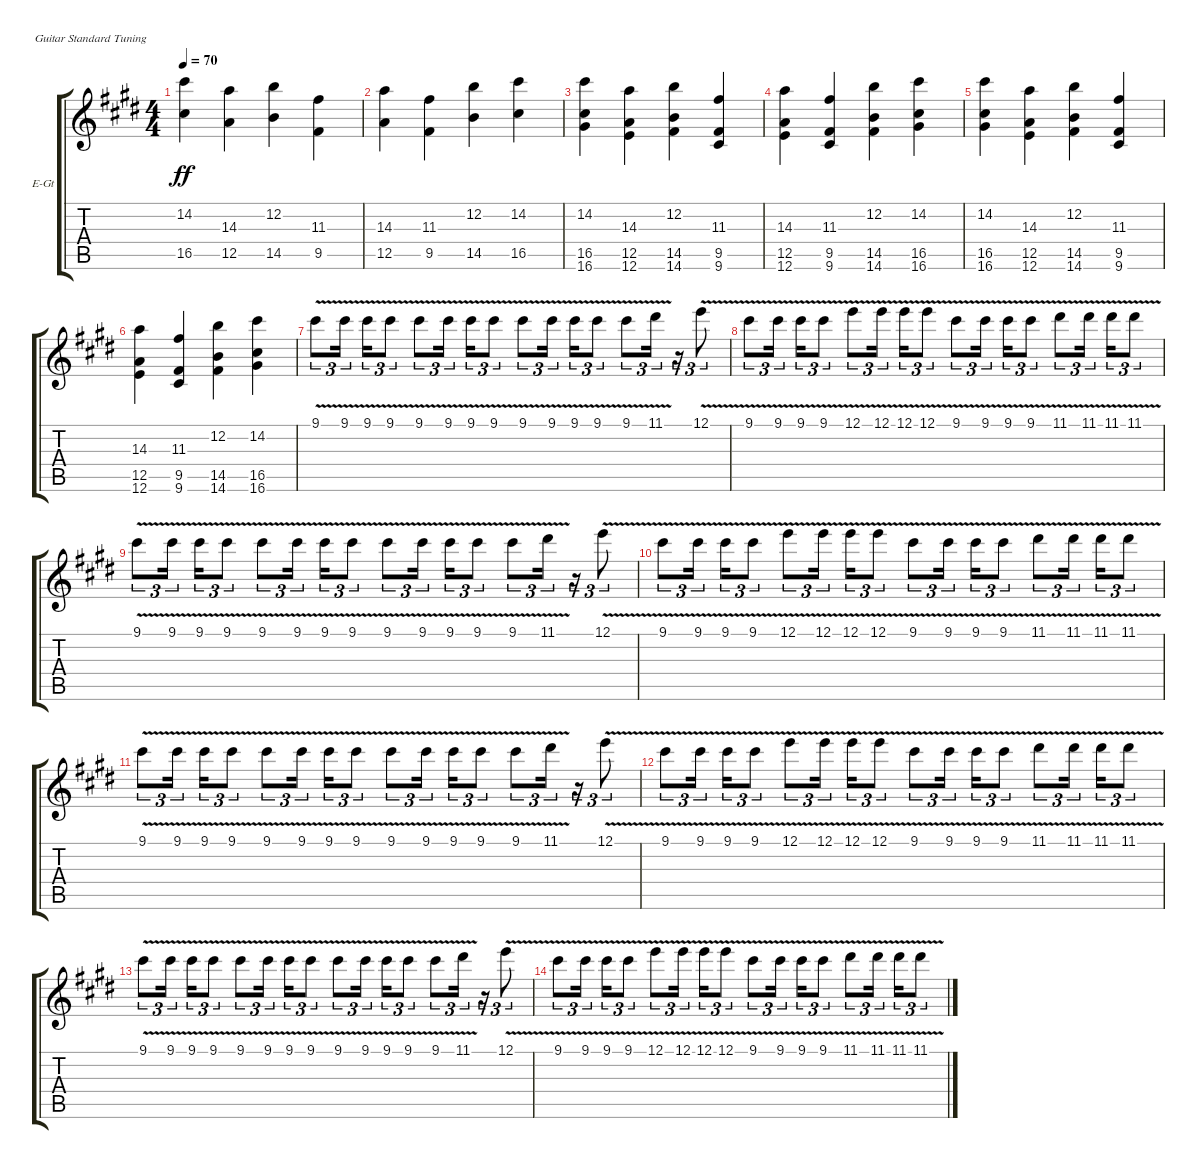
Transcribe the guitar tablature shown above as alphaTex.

\defaultSystemsLayout 4
\bracketExtendMode groupsimilarinstruments
\firstSystemTrackNameOrientation horizontal
\otherSystemsTrackNameOrientation horizontal
\track ("Electric Guitar - Effects" "E-Gt") {instrument overdrivenguitar}
\staff {score tabs}
\tuning (E4 B3 G3 D3 A2 E2)
\ts (4 4)
\tempo 70
\clef g2
\ks c#minor
(16.5 14.2).4{dy ff} (14.3 12.5).4 (12.2 14.5).4 (11.3 9.5).4 |
(14.3 12.5).4 (11.3 9.5).4 (12.2 14.5).4 (16.5 14.2).4 |
(16.5 14.2 16.6).4 (14.3 12.5 12.6).4 (12.2 14.5 14.6).4 (11.3 9.5 9.6).4 |
(14.3 12.5 12.6).4 (11.3 9.5 9.6).4 (12.2 14.5 14.6).4 (16.5 14.2 16.6).4 |
(16.5 14.2 16.6).4 (14.3 12.5 12.6).4 (12.2 14.5 14.6).4 (11.3 9.5 9.6).4 |
(14.3 12.5 12.6).4 (11.3 9.5 9.6).4 (12.2 14.5 14.6).4 (16.5 14.2 16.6).4 |
9.1{v}.8{tu (3 2)} 9.1{v}.16{tu (3 2)} 9.1{v}.16{tu (3 2)} 9.1{v}.8{tu (3 2)} 9.1{v}.8{tu (3 2)} 9.1{v}.16{tu (3 2)} 9.1{v}.16{tu (3 2)} 9.1{v}.8{tu (3 2)} 9.1{v}.8{tu (3 2)} 9.1{v}.16{tu (3 2)} 9.1{v}.16{tu (3 2)} 9.1{v}.8{tu (3 2)} 9.1{v}.8{tu (3 2)} 11.1{v}.16{tu (3 2)} r.16{tu (3 2)} 12.1{v}.8{tu (3 2)} |
9.1{v}.8{tu (3 2)} 9.1{v}.16{tu (3 2)} 9.1{v}.16{tu (3 2)} 9.1{v}.8{tu (3 2)} 12.1{v}.8{tu (3 2)} 12.1{v}.16{tu (3 2)} 12.1{v}.16{tu (3 2)} 12.1{v}.8{tu (3 2)} 9.1{v}.8{tu (3 2)} 9.1{v}.16{tu (3 2)} 9.1{v}.16{tu (3 2)} 9.1{v}.8{tu (3 2)} 11.1{v}.8{tu (3 2)} 11.1{v}.16{tu (3 2)} 11.1{v}.16{tu (3 2)} 11.1{v}.8{tu (3 2)} |
9.1{v}.8{tu (3 2)} 9.1{v}.16{tu (3 2)} 9.1{v}.16{tu (3 2)} 9.1{v}.8{tu (3 2)} 9.1{v}.8{tu (3 2)} 9.1{v}.16{tu (3 2)} 9.1{v}.16{tu (3 2)} 9.1{v}.8{tu (3 2)} 9.1{v}.8{tu (3 2)} 9.1{v}.16{tu (3 2)} 9.1{v}.16{tu (3 2)} 9.1{v}.8{tu (3 2)} 9.1{v}.8{tu (3 2)} 11.1{v}.16{tu (3 2)} r.16{tu (3 2)} 12.1{v}.8{tu (3 2)} |
9.1{v}.8{tu (3 2)} 9.1{v}.16{tu (3 2)} 9.1{v}.16{tu (3 2)} 9.1{v}.8{tu (3 2)} 12.1{v}.8{tu (3 2)} 12.1{v}.16{tu (3 2)} 12.1{v}.16{tu (3 2)} 12.1{v}.8{tu (3 2)} 9.1{v}.8{tu (3 2)} 9.1{v}.16{tu (3 2)} 9.1{v}.16{tu (3 2)} 9.1{v}.8{tu (3 2)} 11.1{v}.8{tu (3 2)} 11.1{v}.16{tu (3 2)} 11.1{v}.16{tu (3 2)} 11.1{v}.8{tu (3 2)} |
9.1{v}.8{tu (3 2)} 9.1{v}.16{tu (3 2)} 9.1{v}.16{tu (3 2)} 9.1{v}.8{tu (3 2)} 9.1{v}.8{tu (3 2)} 9.1{v}.16{tu (3 2)} 9.1{v}.16{tu (3 2)} 9.1{v}.8{tu (3 2)} 9.1{v}.8{tu (3 2)} 9.1{v}.16{tu (3 2)} 9.1{v}.16{tu (3 2)} 9.1{v}.8{tu (3 2)} 9.1{v}.8{tu (3 2)} 11.1{v}.16{tu (3 2)} r.16{tu (3 2)} 12.1{v}.8{tu (3 2)} |
9.1{v}.8{tu (3 2)} 9.1{v}.16{tu (3 2)} 9.1{v}.16{tu (3 2)} 9.1{v}.8{tu (3 2)} 12.1{v}.8{tu (3 2)} 12.1{v}.16{tu (3 2)} 12.1{v}.16{tu (3 2)} 12.1{v}.8{tu (3 2)} 9.1{v}.8{tu (3 2)} 9.1{v}.16{tu (3 2)} 9.1{v}.16{tu (3 2)} 9.1{v}.8{tu (3 2)} 11.1{v}.8{tu (3 2)} 11.1{v}.16{tu (3 2)} 11.1{v}.16{tu (3 2)} 11.1{v}.8{tu (3 2)} |
9.1{v}.8{tu (3 2)} 9.1{v}.16{tu (3 2)} 9.1{v}.16{tu (3 2)} 9.1{v}.8{tu (3 2)} 9.1{v}.8{tu (3 2)} 9.1{v}.16{tu (3 2)} 9.1{v}.16{tu (3 2)} 9.1{v}.8{tu (3 2)} 9.1{v}.8{tu (3 2)} 9.1{v}.16{tu (3 2)} 9.1{v}.16{tu (3 2)} 9.1{v}.8{tu (3 2)} 9.1{v}.8{tu (3 2)} 11.1{v}.16{tu (3 2)} r.16{tu (3 2)} 12.1{v}.8{tu (3 2)} |
9.1{v}.8{tu (3 2)} 9.1{v}.16{tu (3 2)} 9.1{v}.16{tu (3 2)} 9.1{v}.8{tu (3 2)} 12.1{v}.8{tu (3 2)} 12.1{v}.16{tu (3 2)} 12.1{v}.16{tu (3 2)} 12.1{v}.8{tu (3 2)} 9.1{v}.8{tu (3 2)} 9.1{v}.16{tu (3 2)} 9.1{v}.16{tu (3 2)} 9.1{v}.8{tu (3 2)} 11.1{v}.8{tu (3 2)} 11.1{v}.16{tu (3 2)} 11.1{v}.16{tu (3 2)} 11.1{v}.8{tu (3 2)}
